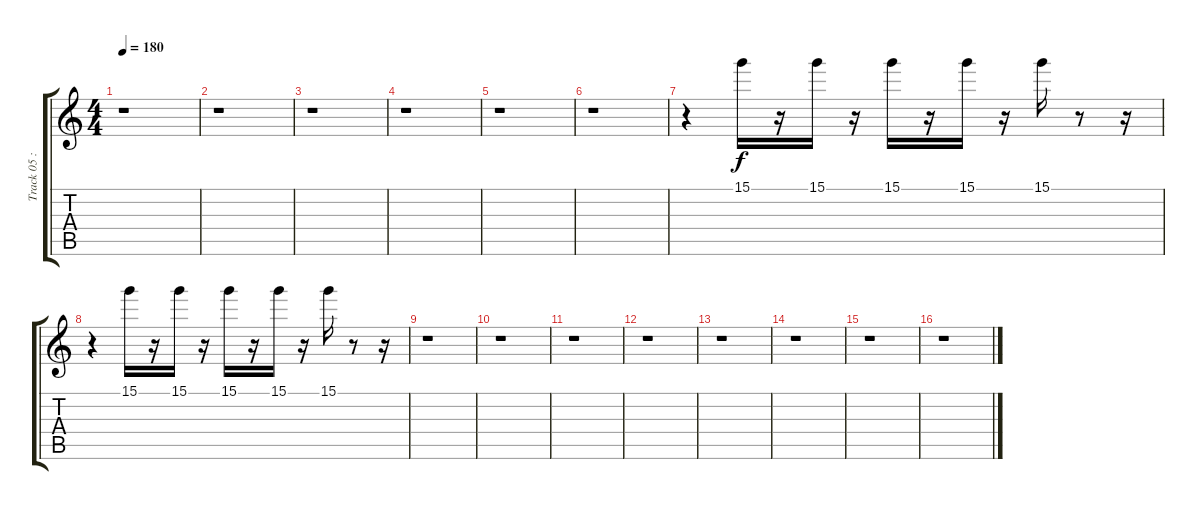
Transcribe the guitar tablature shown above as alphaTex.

\track ("Track 05 : unspecified" "Track 05 :") {instrument electricguitarmuted}
\staff {score tabs}
\tuning (E4 B3 G3 D3 A2 E2) {hide}
\ts (4 4)
\tempo 180
\clef g2
\ks c
r.1{dy f} |
r.1 |
r.1 |
r.1 |
r.1 |
r.1 |
r.4 15.1.16 r.16 15.1.16 r.16 15.1.16 r.16 15.1.16 r.16 15.1.16 r.8 r.16 |
r.4 15.1.16 r.16 15.1.16 r.16 15.1.16 r.16 15.1.16 r.16 15.1.16 r.8 r.16 |
r.1 |
r.1 |
r.1 |
r.1 |
r.1 |
r.1 |
r.1 |
r.1
